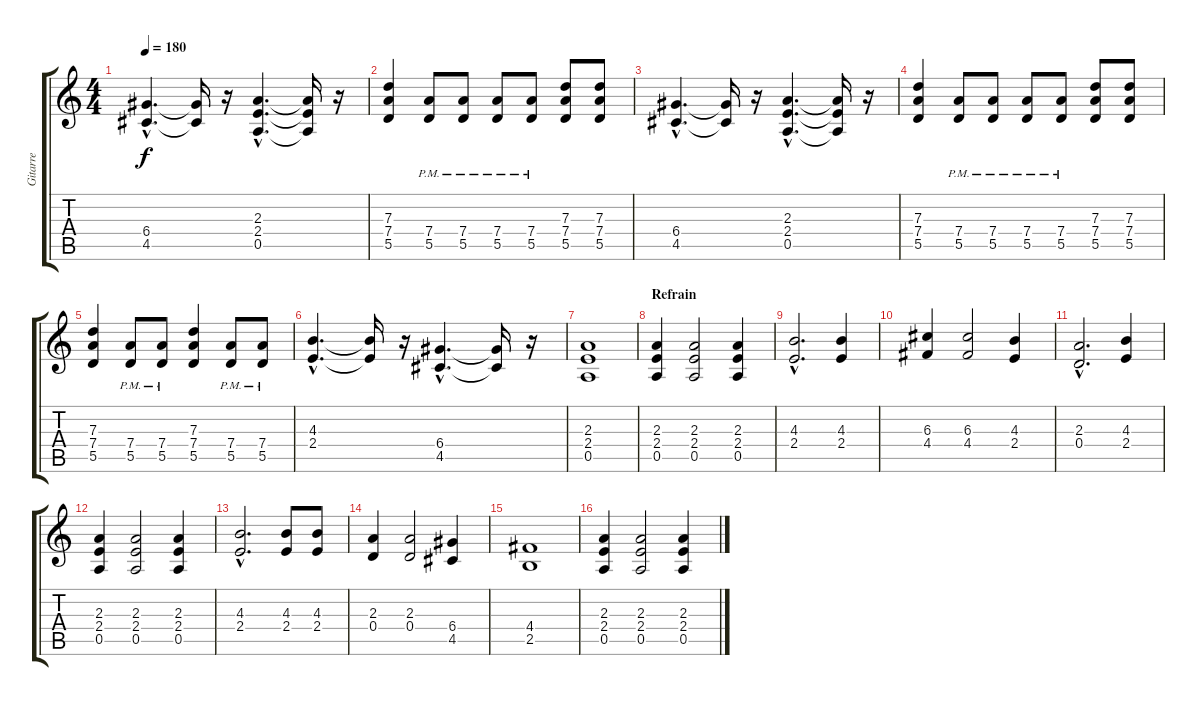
\track ("Gitarre" "Gitarre") {instrument distortionguitar}
\staff {score tabs}
\tuning (E4 B3 G3 D3 A2 E2) {hide}
\ts (4 4)
\tempo 180
\clef g2
\ks c
(6.4{hac} 4.5{hac}).4{d dy f} (6.4{t} 4.5{t}).16 r.16 (2.3{hac} 2.4{hac} 0.5{hac}).4{d} (2.3{t} 2.4{t} 0.5{t}).16 r.16 |
(7.3 7.4 5.5).4 (7.4{pm} 5.5{pm}).8 (7.4{pm} 5.5{pm}).8 (7.4{pm} 5.5{pm}).8 (7.4{pm} 5.5{pm}).8 (7.3 7.4 5.5).8 (7.3 7.4 5.5).8 |
(6.4{hac} 4.5{hac}).4{d} (6.4{t} 4.5{t}).16 r.16 (2.3{hac} 2.4{hac} 0.5{hac}).4{d} (2.3{t} 2.4{t} 0.5{t}).16 r.16 |
(7.3 7.4 5.5).4 (7.4{pm} 5.5{pm}).8 (7.4{pm} 5.5{pm}).8 (7.4{pm} 5.5{pm}).8 (7.4{pm} 5.5{pm}).8 (7.3 7.4 5.5).8 (7.3 7.4 5.5).8 |
(7.3 7.4 5.5).4 (7.4{pm} 5.5{pm}).8 (7.4{pm} 5.5{pm}).8 (7.3 7.4 5.5).4 (7.4{pm} 5.5{pm}).8 (7.4{pm} 5.5{pm}).8 |
(4.3{hac} 2.4{hac}).4{d} (4.3{t} 2.4{t}).16 r.16 (6.4{hac} 4.5{hac}).4{d} (6.4{t} 4.5{t}).16 r.16 |
(2.3 2.4 0.5).1 |
\section ("" "Refrain")
(2.3 2.4 0.5).4 (2.3 2.4 0.5).2 (2.3 2.4 0.5).4 |
(4.3{hac} 2.4{hac}).2{d} (4.3 2.4).4 |
(6.3 4.4).4 (6.3 4.4).2 (4.3 2.4).4 |
(2.3{hac} 0.4{hac}).2{d} (4.3 2.4).4 |
(2.3 2.4 0.5).4 (2.3 2.4 0.5).2 (2.3 2.4 0.5).4 |
(4.3{hac} 2.4{hac}).2{d} (4.3 2.4).8 (4.3 2.4).8 |
(2.3 0.4).4 (2.3 0.4).2 (6.4 4.5).4 |
(4.4 2.5).1 |
(2.3 2.4 0.5).4 (2.3 2.4 0.5).2 (2.3 2.4 0.5).4
